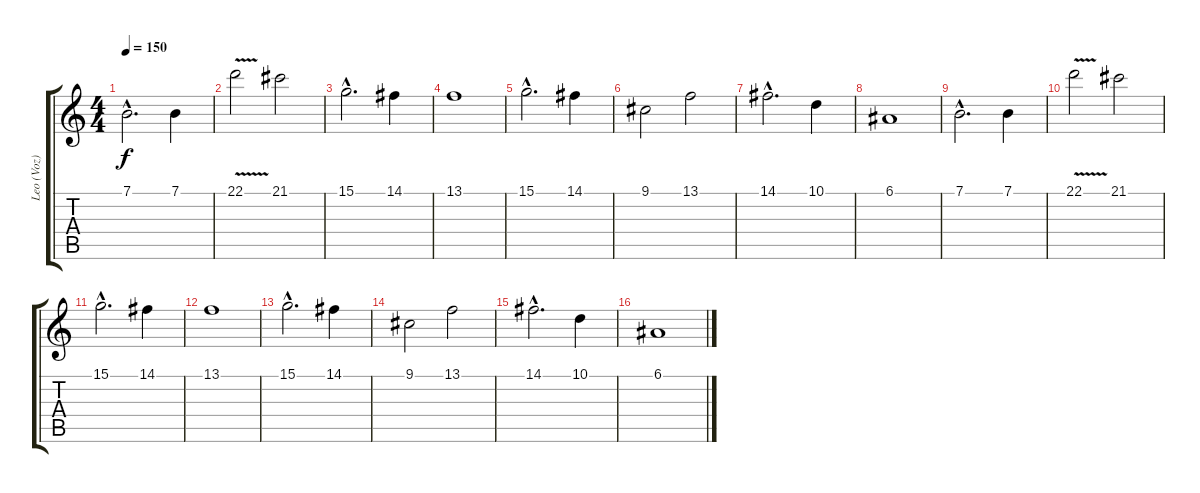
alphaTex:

\track ("Leo (Voz)" "Leo (Voz)") {instrument lead3calliope}
\staff {score tabs}
\tuning (E4 B3 G3 D3 A2 E2) {hide}
\ts (4 4)
\tempo 150
\clef g2
\ks c
7.1{hac}.2{d dy f} 7.1.4 |
22.1{v}.2 21.1.2 |
15.1{hac}.2{d} 14.1.4 |
13.1.1 |
15.1{hac}.2{d} 14.1.4 |
9.1.2 13.1.2 |
14.1{hac}.2{d} 10.1.4 |
6.1.1 |
7.1{hac}.2{d} 7.1.4 |
22.1{v}.2 21.1.2 |
15.1{hac}.2{d} 14.1.4 |
13.1.1 |
15.1{hac}.2{d} 14.1.4 |
9.1.2 13.1.2 |
14.1{hac}.2{d} 10.1.4 |
6.1.1
